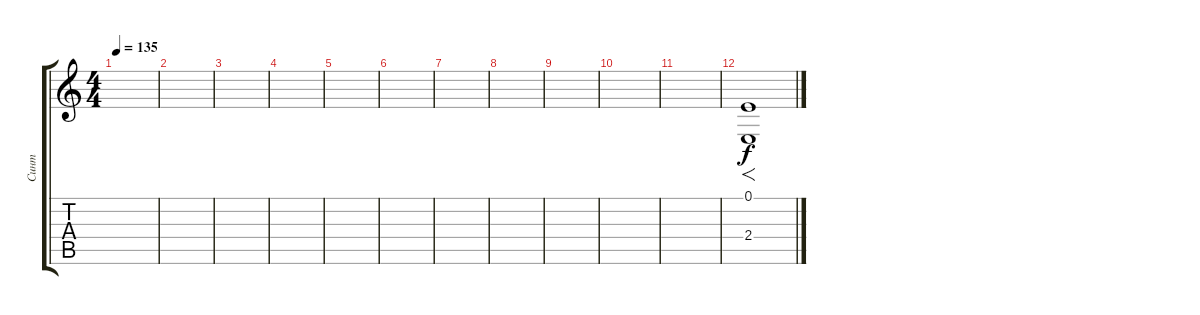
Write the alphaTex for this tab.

\track ("Синт" "Синт") {instrument stringensemble1}
\staff {score tabs}
\tuning (E4 B3 G3 D3 A2 E2) {hide}
\ts (4 4)
\tempo 135
\clef g2
\ks c
|
|
|
|
|
|
|
|
|
|
|
(0.1 2.4).1{f}
